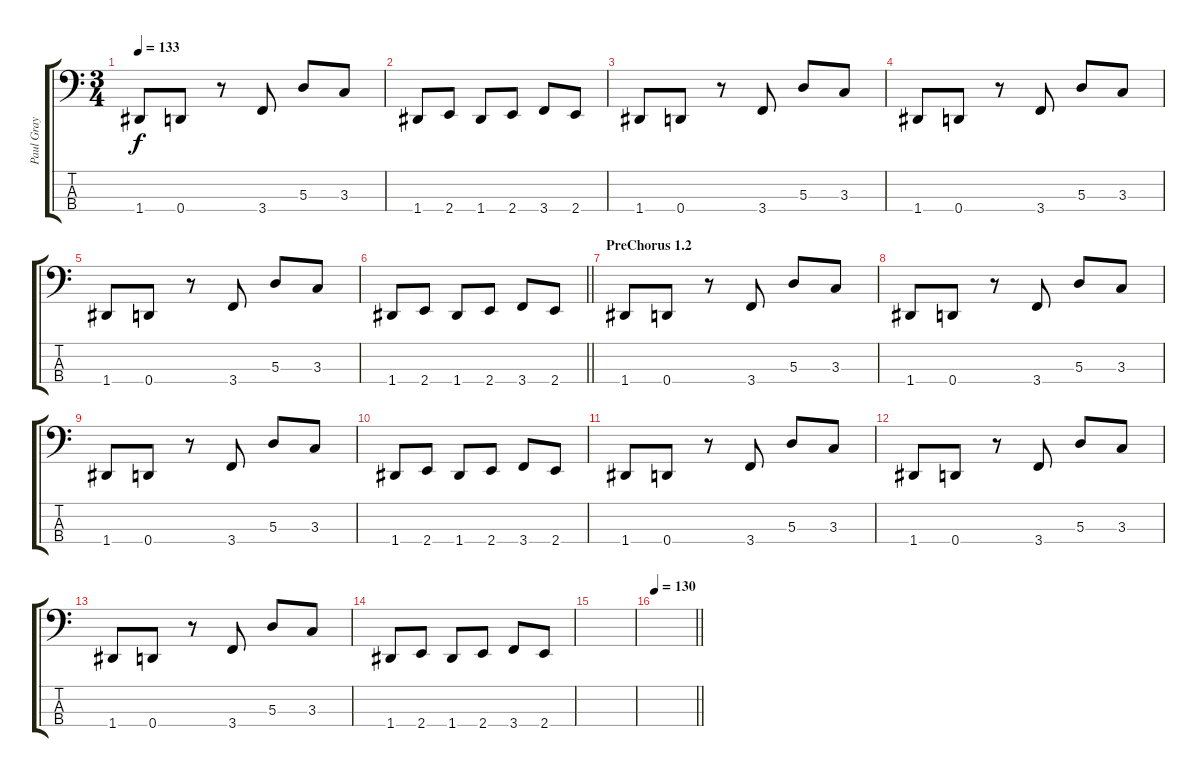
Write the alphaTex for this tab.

\track ("Paul Gray" "Paul Gray") {instrument electricbasspick}
\staff {score tabs}
\tuning (G2 D2 A1 D1) {hide}
\ts (3 4)
\tempo 133
\clef f4
\ks c
1.4.8{dy f} 0.4.8 r.8 3.4.8 5.3.8 3.3.8 |
1.4.8 2.4.8 1.4.8 2.4.8 3.4.8 2.4.8 |
1.4.8 0.4.8 r.8 3.4.8 5.3.8 3.3.8 |
1.4.8 0.4.8 r.8 3.4.8 5.3.8 3.3.8 |
1.4.8 0.4.8 r.8 3.4.8 5.3.8 3.3.8 |
\barLineRight lightlight
1.4.8 2.4.8 1.4.8 2.4.8 3.4.8 2.4.8 |
\section ("" "PreChorus 1.2")
1.4.8 0.4.8 r.8 3.4.8 5.3.8 3.3.8 |
1.4.8 0.4.8 r.8 3.4.8 5.3.8 3.3.8 |
1.4.8 0.4.8 r.8 3.4.8 5.3.8 3.3.8 |
1.4.8 2.4.8 1.4.8 2.4.8 3.4.8 2.4.8 |
1.4.8 0.4.8 r.8 3.4.8 5.3.8 3.3.8 |
1.4.8 0.4.8 r.8 3.4.8 5.3.8 3.3.8 |
1.4.8 0.4.8 r.8 3.4.8 5.3.8 3.3.8 |
1.4.8 2.4.8 1.4.8 2.4.8 3.4.8 2.4.8 |
|
\tempo 130
\barLineRight lightlight
